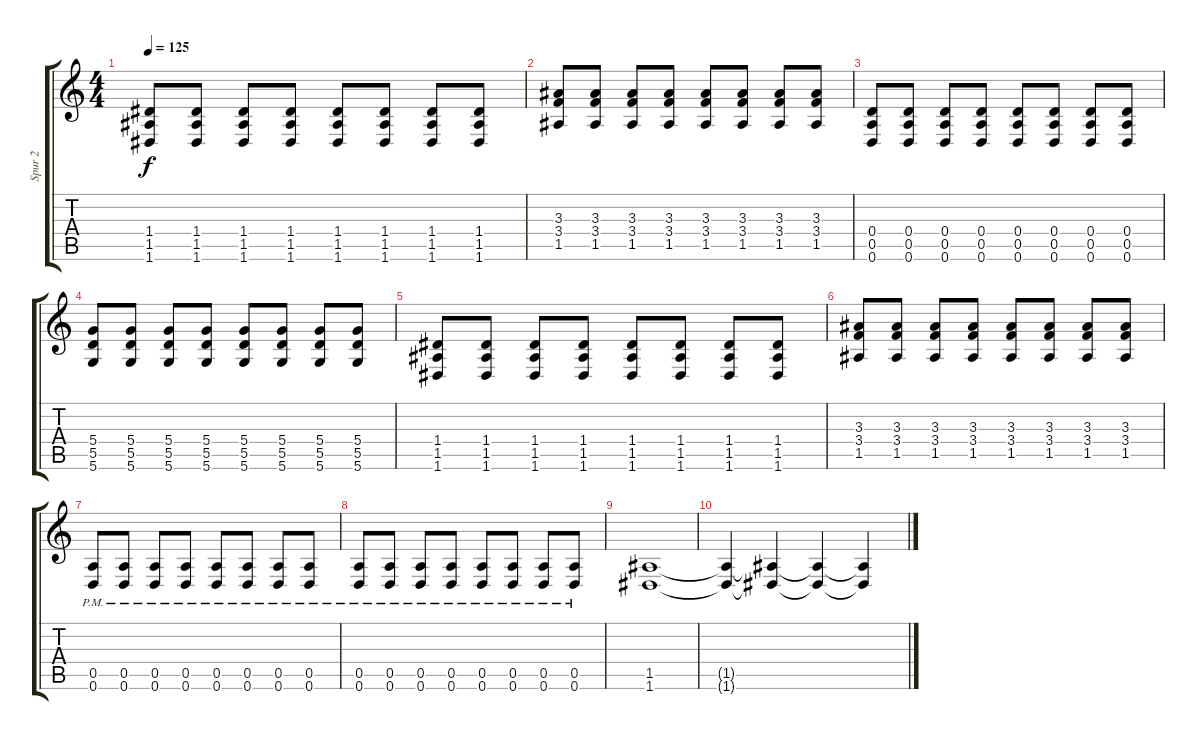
\track ("Spur 2" "Spur 2") {instrument distortionguitar}
\staff {score tabs}
\tuning (E4 B3 G3 D3 A2 D2) {hide}
\ts (4 4)
\tempo 125
\clef g2
\ks c
(1.4 1.5 1.6).8{dy f} (1.4 1.5 1.6).8 (1.4 1.5 1.6).8 (1.4 1.5 1.6).8 (1.4 1.5 1.6).8 (1.4 1.5 1.6).8 (1.4 1.5 1.6).8 (1.4 1.5 1.6).8 |
(3.3 3.4 1.5).8 (3.3 3.4 1.5).8 (3.3 3.4 1.5).8 (3.3 3.4 1.5).8 (3.3 3.4 1.5).8 (3.3 3.4 1.5).8 (3.3 3.4 1.5).8 (3.3 3.4 1.5).8 |
(0.4 0.5 0.6).8 (0.4 0.5 0.6).8 (0.4 0.5 0.6).8 (0.4 0.5 0.6).8 (0.4 0.5 0.6).8 (0.4 0.5 0.6).8 (0.4 0.5 0.6).8 (0.4 0.5 0.6).8 |
(5.4 5.5 5.6).8 (5.4 5.5 5.6).8 (5.4 5.5 5.6).8 (5.4 5.5 5.6).8 (5.4 5.5 5.6).8 (5.4 5.5 5.6).8 (5.4 5.5 5.6).8 (5.4 5.5 5.6).8 |
(1.4 1.5 1.6).8 (1.4 1.5 1.6).8 (1.4 1.5 1.6).8 (1.4 1.5 1.6).8 (1.4 1.5 1.6).8 (1.4 1.5 1.6).8 (1.4 1.5 1.6).8 (1.4 1.5 1.6).8 |
(3.3 3.4 1.5).8 (3.3 3.4 1.5).8 (3.3 3.4 1.5).8 (3.3 3.4 1.5).8 (3.3 3.4 1.5).8 (3.3 3.4 1.5).8 (3.3 3.4 1.5).8 (3.3 3.4 1.5).8 |
(0.5{pm} 0.6{pm}).8 (0.5{pm} 0.6{pm}).8 (0.5{pm} 0.6{pm}).8 (0.5{pm} 0.6{pm}).8 (0.5{pm} 0.6{pm}).8 (0.5{pm} 0.6{pm}).8 (0.5{pm} 0.6{pm}).8 (0.5{pm} 0.6{pm}).8 |
(0.5{pm} 0.6{pm}).8 (0.5{pm} 0.6{pm}).8 (0.5{pm} 0.6{pm}).8 (0.5{pm} 0.6{pm}).8 (0.5{pm} 0.6{pm}).8 (0.5{pm} 0.6{pm}).8 (0.5{pm} 0.6{pm}).8 (0.5{pm} 0.6{pm}).8 |
(1.5 1.6).1 |
(1.5{t} 1.6{t}).4{volume 11} (1.5{t} 1.6{t}).4{volume 9} (1.5{t} 1.6{t}).4{volume 7} (1.5{t} 1.6{t}).4{volume 5}
